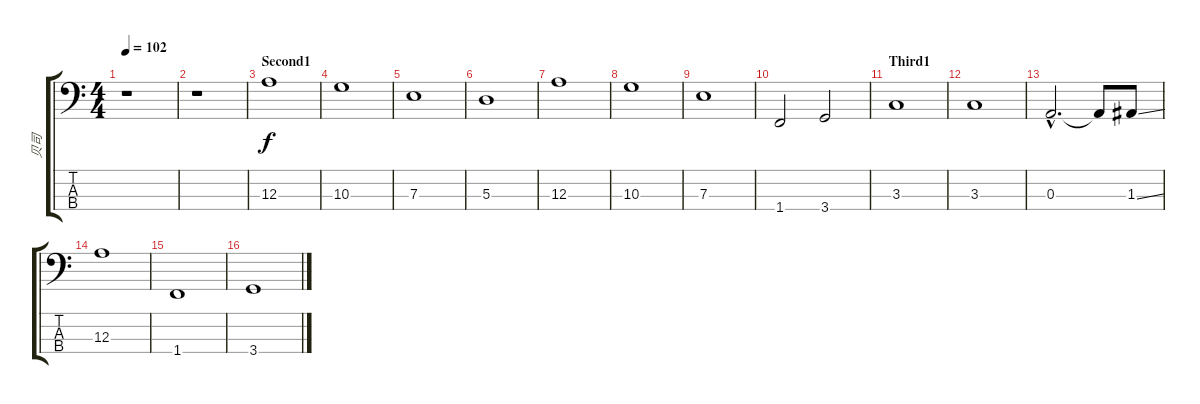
\track ("贝司" "贝司") {instrument electricbassfinger}
\staff {score tabs}
\tuning (G2 D2 A1 E1) {hide}
\ts (4 4)
\tempo 102
\clef f4
\ks c
r.1{dy f} |
r.1 |
\section ("" "Second1")
12.3.1 |
10.3.1 |
7.3.1 |
5.3.1 |
12.3.1 |
10.3.1 |
7.3.1 |
1.4.2 3.4.2 |
\section ("" "Third1")
3.3.1 |
3.3.1 |
0.3{hac}.2{d} 0.3{t}.8 1.3{ss}.8 |
12.3.1 |
1.4.1 |
3.4.1
